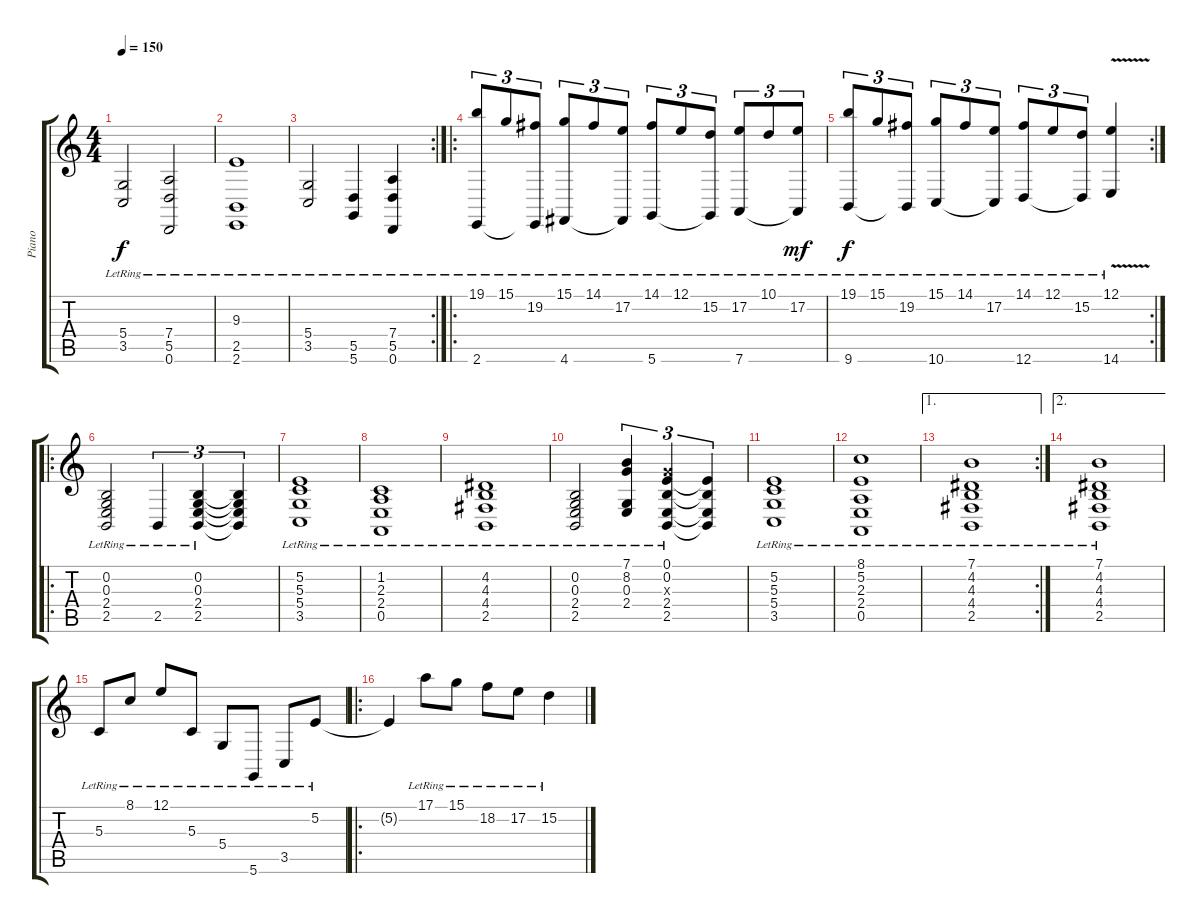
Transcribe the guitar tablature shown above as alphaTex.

\track ("Piano" "Piano") {instrument acousticgrandpiano}
\staff {score tabs}
\tuning (E4 B3 G3 D3 A2 D2) {hide}
\ts (4 4)
\tempo 150
\clef g2
\ks c
(5.4{lr} 3.5{lr}).2{dy f} (7.4{lr} 5.5{lr} 0.6{lr}).2 |
(9.3{lr} 2.5{lr} 2.6{lr}).1 |
\rc 2
(5.4{lr} 3.5{lr}).2 (5.5{lr} 5.6{lr}).4 (7.4{lr} 5.5{lr} 0.6{lr}).4 |
\ro
(19.1{lr} 2.6{lr}).8{tu (3 2) volume 12 instrument lead2sawtooth} 15.1{lr}.8{tu (3 2)} (19.2{lr} 2.6{t}).8{tu (3 2)} (15.1{lr} 4.6{lr}).8{tu (3 2)} 14.1{lr}.8{tu (3 2)} (17.2{lr} 4.6{t}).8{tu (3 2)} (14.1{lr} 5.6{lr}).8{tu (3 2)} 12.1{lr}.8{tu (3 2)} (15.2{lr} 5.6{t}).8{tu (3 2)} (17.2{lr} 7.6{lr}).8{tu (3 2)} 10.1{lr}.8{tu (3 2)} (17.2{lr} 7.6{t}).8{tu (3 2) dy mf} |
\rc 2
(19.1{lr} 9.6{lr}).8{tu (3 2) dy f} 15.1{lr}.8{tu (3 2)} (19.2{lr} 9.6{t}).8{tu (3 2)} (15.1{lr} 10.6{lr}).8{tu (3 2)} 14.1{lr}.8{tu (3 2)} (17.2{lr} 10.6{t}).8{tu (3 2)} (14.1{lr} 12.6{lr}).8{tu (3 2)} 12.1{lr}.8{tu (3 2)} (15.2{lr} 12.6{t}).8{tu (3 2)} (12.1{v lr} 14.6{v lr}).4 |
\ro
(0.2{lr} 0.3{lr} 2.4{lr} 2.5{lr}).2{volume 14 instrument electricgrandpiano} 2.5{lr}.4{tu (3 2)} (0.2{lr} 0.3{lr} 2.4{lr} 2.5{lr}).4{tu (3 2)} (0.2{t} 0.3{t} 2.4{t} 2.5{t}).4{tu (3 2)} |
(5.2{lr} 5.3{lr} 5.4{lr} 3.5{lr}).1 |
(1.2{lr} 2.3{lr} 2.4{lr} 0.5{lr}).1 |
(4.2{lr} 4.3{lr} 4.4{lr} 2.5{lr}).1 |
(0.2{lr} 0.3{lr} 2.4{lr} 2.5{lr}).2 (7.1{lr} 8.2{lr} 0.3{lr} 2.4{lr}).4{tu (3 2)} (0.1{lr} 0.2{lr} 12.3{x} 2.4{lr} 2.5{lr}).4{tu (3 2)} (0.1{t} 0.2{t} 2.4{t} 2.5{t}).4{tu (3 2)} |
(5.2{lr} 5.3{lr} 5.4{lr} 3.5{lr}).1 |
(8.1{lr} 5.2{lr} 2.3{lr} 2.4{lr} 0.5{lr}).1 |
\ae 1
\rc 2
(7.1{lr} 4.2{lr} 4.3{lr} 4.4{lr} 2.5{lr}).1 |
\ae 2
(7.1{lr} 4.2{lr} 4.3{lr} 4.4{lr} 2.5{lr}).1 |
5.3{lr}.8 8.1{lr}.8 12.1{lr}.8 5.3{lr}.8 5.4{lr}.8 5.6{lr}.8 3.5{lr}.8 5.2{lr}.8 |
\ro
5.2{t}.4 17.1{lr}.8 15.1{lr}.8 18.2{lr}.8 17.2{lr}.8 15.2{lr}.4
